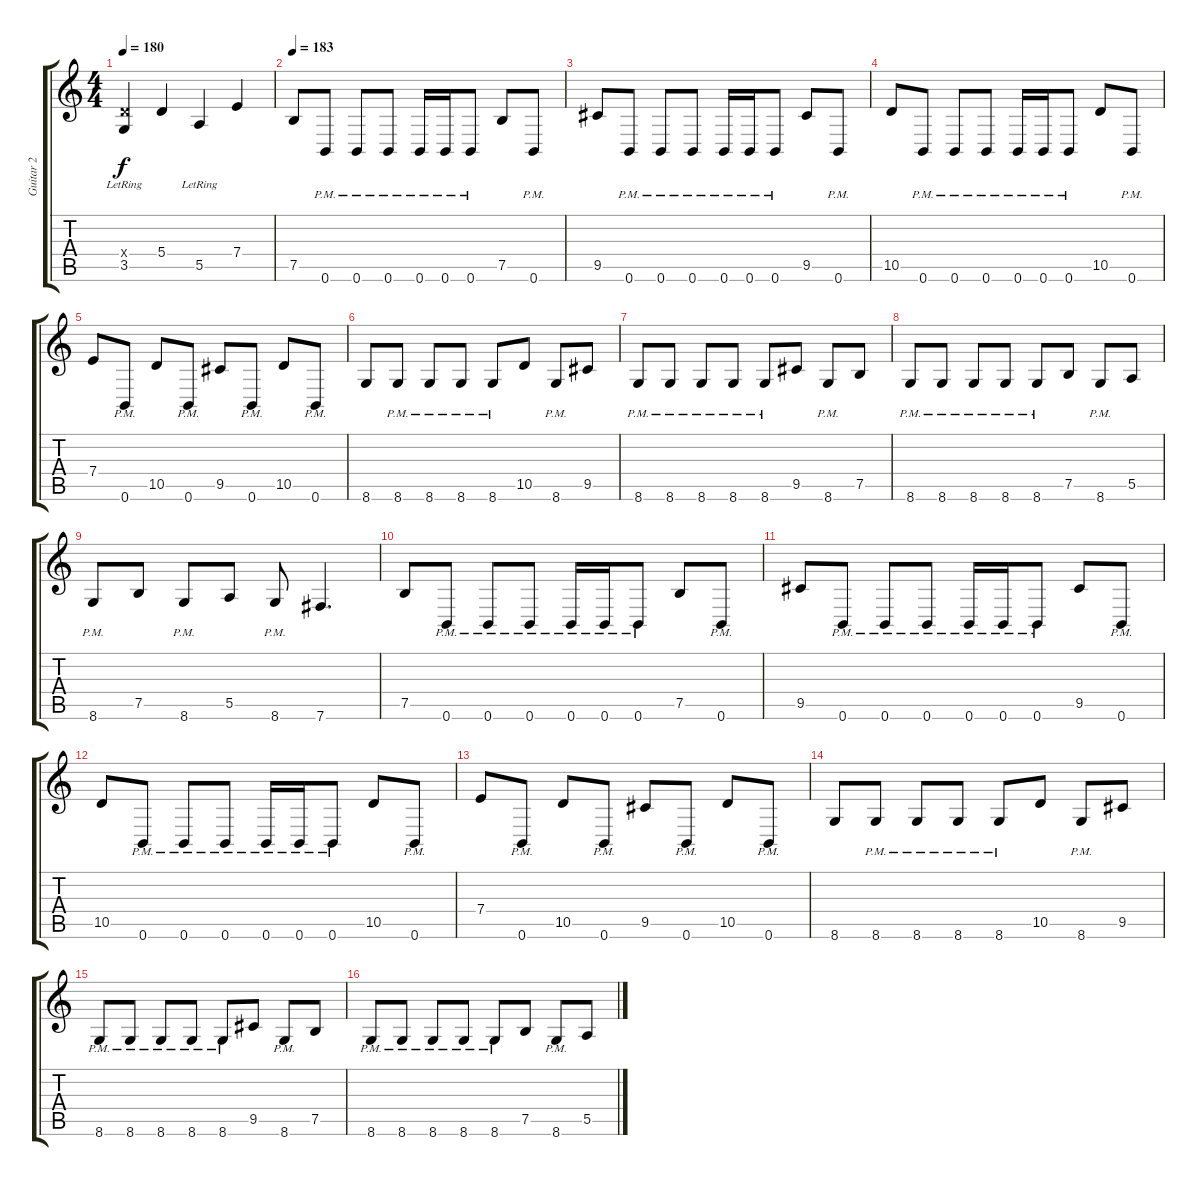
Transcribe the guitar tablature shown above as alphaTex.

\track ("Guitar 2" "Guitar 2") {instrument distortionguitar}
\staff {score tabs}
\tuning (B3 Gb3 D3 A2 E2 B1) {hide}
\ts (4 4)
\tempo 180
\clef g2
\ks c
(5.4{x} 3.5{lr}).4{dy f} 5.4.4 5.5{lr}.4 7.4.4 |
\tempo 183
7.5.8 0.6{pm}.8 0.6{pm}.8 0.6{pm}.8 0.6{pm}.16 0.6{pm}.16 0.6{pm}.8 7.5.8 0.6{pm}.8 |
9.5.8 0.6{pm}.8 0.6{pm}.8 0.6{pm}.8 0.6{pm}.16 0.6{pm}.16 0.6{pm}.8 9.5.8 0.6{pm}.8 |
10.5.8 0.6{pm}.8 0.6{pm}.8 0.6{pm}.8 0.6{pm}.16 0.6{pm}.16 0.6{pm}.8 10.5.8 0.6{pm}.8 |
7.4.8 0.6{pm}.8 10.5.8 0.6{pm}.8 9.5.8 0.6{pm}.8 10.5.8 0.6{pm}.8 |
8.6.8 8.6{pm}.8 8.6{pm}.8 8.6{pm}.8 8.6{pm}.8 10.5.8 8.6{pm}.8 9.5.8 |
8.6{pm}.8 8.6{pm}.8 8.6{pm}.8 8.6{pm}.8 8.6{pm}.8 9.5.8 8.6{pm}.8 7.5.8 |
8.6{pm}.8 8.6{pm}.8 8.6{pm}.8 8.6{pm}.8 8.6{pm}.8 7.5.8 8.6{pm}.8 5.5.8 |
8.6{pm}.8 7.5.8 8.6{pm}.8 5.5.8 8.6{pm}.8 7.6.4{d} |
7.5.8 0.6{pm}.8 0.6{pm}.8 0.6{pm}.8 0.6{pm}.16 0.6{pm}.16 0.6{pm}.8 7.5.8 0.6{pm}.8 |
9.5.8 0.6{pm}.8 0.6{pm}.8 0.6{pm}.8 0.6{pm}.16 0.6{pm}.16 0.6{pm}.8 9.5.8 0.6{pm}.8 |
10.5.8 0.6{pm}.8 0.6{pm}.8 0.6{pm}.8 0.6{pm}.16 0.6{pm}.16 0.6{pm}.8 10.5.8 0.6{pm}.8 |
7.4.8 0.6{pm}.8 10.5.8 0.6{pm}.8 9.5.8 0.6{pm}.8 10.5.8 0.6{pm}.8 |
8.6.8 8.6{pm}.8 8.6{pm}.8 8.6{pm}.8 8.6{pm}.8 10.5.8 8.6{pm}.8 9.5.8 |
8.6{pm}.8 8.6{pm}.8 8.6{pm}.8 8.6{pm}.8 8.6{pm}.8 9.5.8 8.6{pm}.8 7.5.8 |
8.6{pm}.8 8.6{pm}.8 8.6{pm}.8 8.6{pm}.8 8.6{pm}.8 7.5.8 8.6{pm}.8 5.5.8
